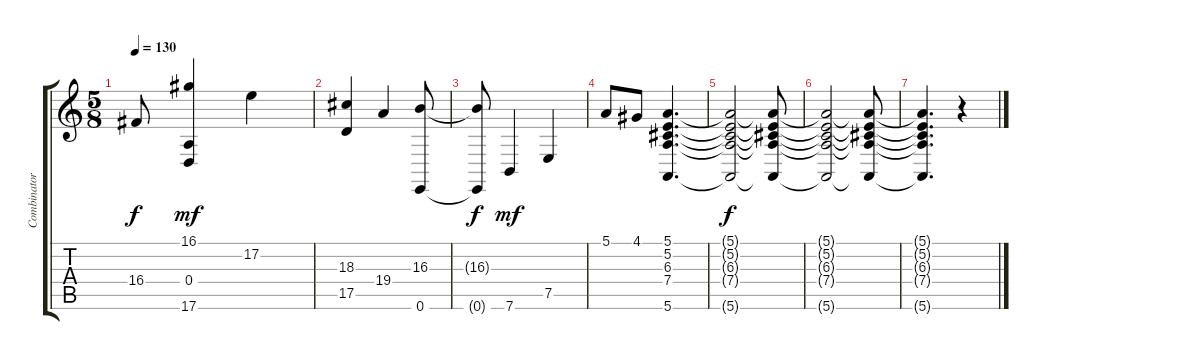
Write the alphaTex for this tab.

\track ("Combinator 1 (Staff 1)" "Combinator") {instrument acousticgrandpiano}
\staff {score tabs}
\tuning (E4 B3 G3 D3 A2 E2) {hide}
\ts (5 8)
\tempo 130
\clef g2
\ks c
16.4{t}.8{dy f} (16.1 0.4 17.6).4{dy mf} 17.2.4 |
(18.3 17.5).4 19.4.4 (16.3 0.6).8 |
(16.3{t} 0.6{t}).8{dy f} 7.6.4{dy mf} 7.5.4 |
5.1.8 4.1.8 (5.1 5.2 6.3 7.4 5.6).4{d} |
(5.1{t} 5.2{t} 6.3{t} 7.4{t} 5.6{t}).2{dy f} (5.1{t} 5.2{t} 6.3{t} 7.4{t} 5.6{t}).8 |
(5.1{t} 5.2{t} 6.3{t} 7.4{t} 5.6{t}).2 (5.1{t} 5.2{t} 6.3{t} 7.4{t} 5.6{t}).8 |
(5.1{t} 5.2{t} 6.3{t} 7.4{t} 5.6{t}).4{d} r.4
